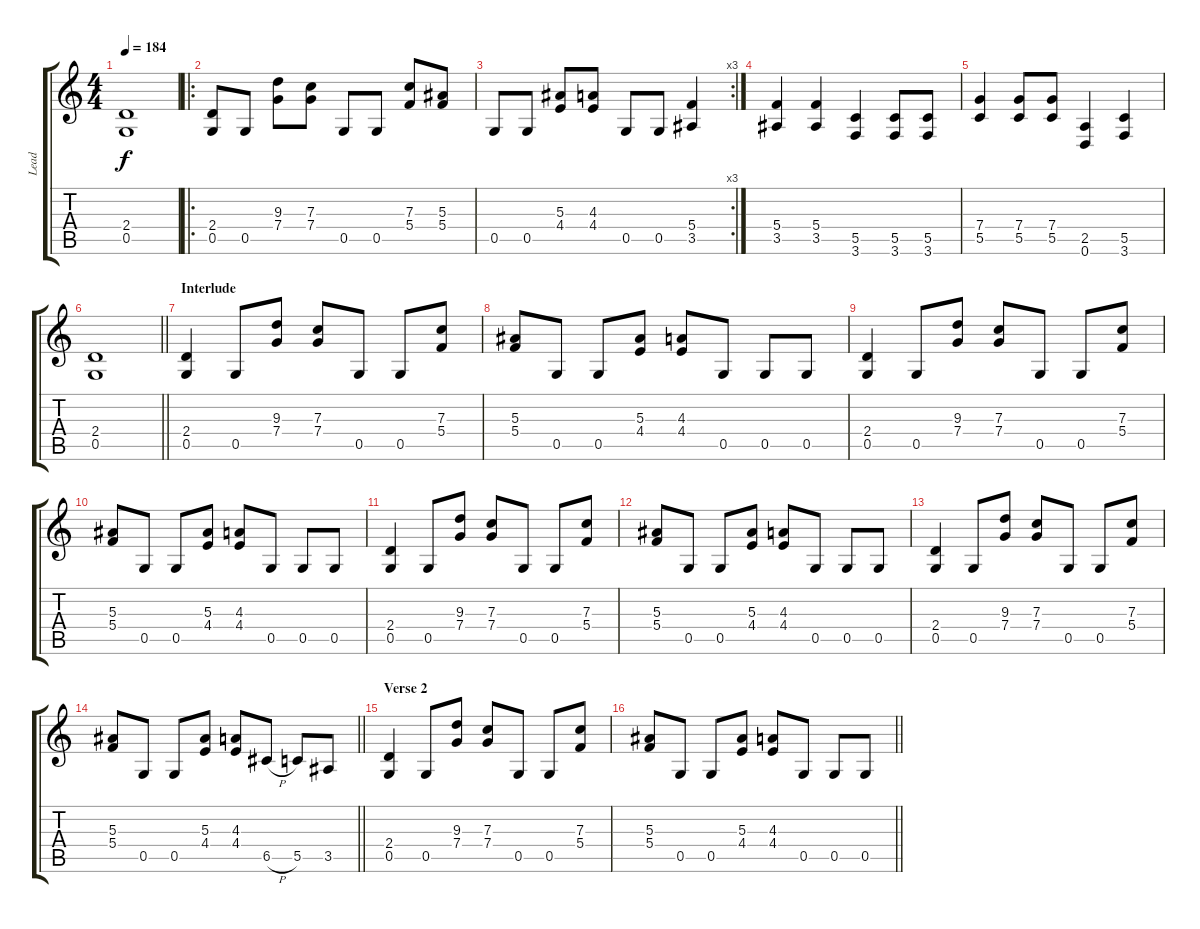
\track ("Lead" "Lead") {instrument distortionguitar}
\staff {score tabs}
\tuning (D4 A3 F3 C3 G2 D2) {hide}
\ts (4 4)
\tempo 184
\clef g2
\ks c
(2.4 0.5).1{dy f} |
\ro
(2.4 0.5).8 0.5.8 (9.3 7.4).8 (7.3 7.4).8 0.5.8 0.5.8 (7.3 5.4).8 (5.3 5.4).8 |
\rc 3
0.5.8 0.5.8 (5.3 4.4).8 (4.3 4.4).8 0.5.8 0.5.8 (5.4 3.5).4 |
(5.4 3.5).4 (5.4 3.5).4 (5.5 3.6).4 (5.5 3.6).8 (5.5 3.6).8 |
(7.4 5.5).4 (7.4 5.5).8 (7.4 5.5).8 (2.5 0.6).4 (5.5 3.6).4 |
\barLineRight lightlight
(2.4 0.5).1 |
\section ("" "Interlude")
(2.4 0.5).4 0.5.8 (9.3 7.4).8 (7.3 7.4).8 0.5.8 0.5.8 (7.3 5.4).8 |
(5.3 5.4).8 0.5.8 0.5.8 (5.3 4.4).8 (4.3 4.4).8 0.5.8 0.5.8 0.5.8 |
(2.4 0.5).4 0.5.8 (9.3 7.4).8 (7.3 7.4).8 0.5.8 0.5.8 (7.3 5.4).8 |
(5.3 5.4).8 0.5.8 0.5.8 (5.3 4.4).8 (4.3 4.4).8 0.5.8 0.5.8 0.5.8 |
(2.4 0.5).4 0.5.8 (9.3 7.4).8 (7.3 7.4).8 0.5.8 0.5.8 (7.3 5.4).8 |
(5.3 5.4).8 0.5.8 0.5.8 (5.3 4.4).8 (4.3 4.4).8 0.5.8 0.5.8 0.5.8 |
(2.4 0.5).4 0.5.8 (9.3 7.4).8 (7.3 7.4).8 0.5.8 0.5.8 (7.3 5.4).8 |
\barLineRight lightlight
(5.3 5.4).8 0.5.8 0.5.8 (5.3 4.4).8 (4.3 4.4).8 6.5{h}.8 5.5.8 3.5.8 |
\section ("" "Verse 2")
(2.4 0.5).4 0.5.8 (9.3 7.4).8 (7.3 7.4).8 0.5.8 0.5.8 (7.3 5.4).8 |
\barLineRight lightlight
(5.3 5.4).8 0.5.8 0.5.8 (5.3 4.4).8 (4.3 4.4).8 0.5.8 0.5.8 0.5.8
